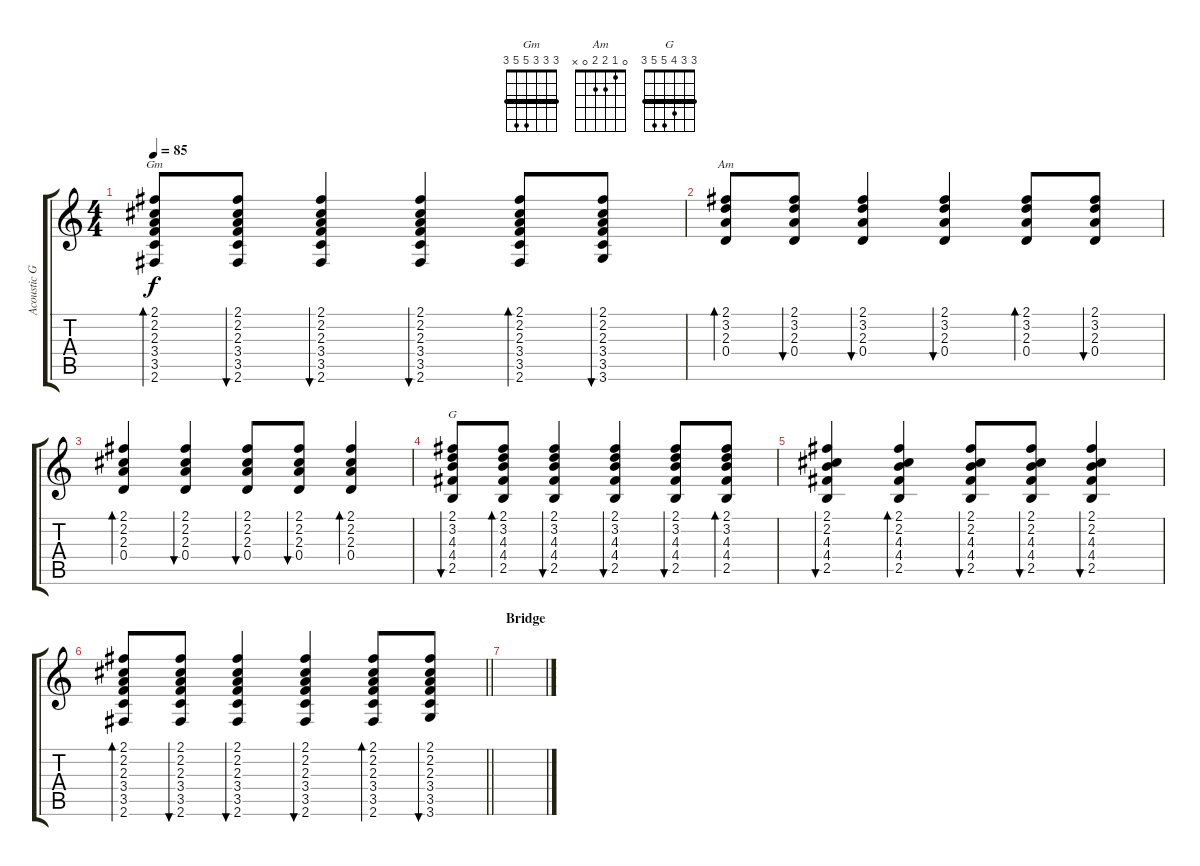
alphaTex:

\track ("Acoustic Guitar Base (mais fraca)" "Acoustic G") {instrument acousticguitarsteel}
\staff {score tabs}
\tuning (E4 B3 G3 D3 A2 E2) {hide}
\chord ("Gm" 3 3 3 5 5 3) {barre 3}
\chord ("Am" 0 1 2 2 0 x)
\chord ("G" 3 3 4 5 5 3) {barre 3}
\ts (4 4)
\tempo 85
\clef g2
\ks c
(2.1 2.2 2.3 3.4 3.5 2.6).8{bd 60 ch "Gm" dy f} (2.1 2.2 2.3 3.4 3.5 2.6).8{bu 60} (2.1 2.2 2.3 3.4 3.5 2.6).4{bu 60} (2.1 2.2 2.3 3.4 3.5 2.6).4{bu 60} (2.1 2.2 2.3 3.4 3.5 2.6).8{bd 60} (2.1 2.2 2.3 3.4 3.5 3.6).8{bu 60} |
(2.1 3.2 2.3 0.4).8{bd 60 ch "Am"} (2.1 3.2 2.3 0.4).8{bu 60} (2.1 3.2 2.3 0.4).4{bu 60} (2.1 3.2 2.3 0.4).4{bu 60} (2.1 3.2 2.3 0.4).8{bd 60} (2.1 3.2 2.3 0.4).8{bu 60} |
(2.1 2.2 2.3 0.4).4{bd 60} (2.1 2.2 2.3 0.4).4{bu 60} (2.1 2.2 2.3 0.4).8{bu 60} (2.1 2.2 2.3 0.4).8{bu 60} (2.1 2.2 2.3 0.4).4{bd 60} |
(2.1 3.2 4.3 4.4 2.5).8{bu 60 ch "G"} (2.1 3.2 4.3 4.4 2.5).8{bd 60} (2.1 3.2 4.3 4.4 2.5).4{bu 60} (2.1 3.2 4.3 4.4 2.5).4{bu 60} (2.1 3.2 4.3 4.4 2.5).8{bu 60} (2.1 3.2 4.3 4.4 2.5).8{bd 60} |
(2.1 2.2 4.3 4.4 2.5).4{bu 60} (2.1 2.2 4.3 4.4 2.5).4{bd 60} (2.1 2.2 4.3 4.4 2.5).8{bu 60} (2.1 2.2 4.3 4.4 2.5).8{bu 60} (2.1 2.2 4.3 4.4 2.5).4{bu 60} |
\barLineRight lightlight
(2.1 2.2 2.3 3.4 3.5 2.6).8{bd 60} (2.1 2.2 2.3 3.4 3.5 2.6).8{bu 60} (2.1 2.2 2.3 3.4 3.5 2.6).4{bu 60} (2.1 2.2 2.3 3.4 3.5 2.6).4{bu 60} (2.1 2.2 2.3 3.4 3.5 2.6).8{bd 60} (2.1 2.2 2.3 3.4 3.5 3.6).8{bu 60} |
\section ("" "Bridge")
